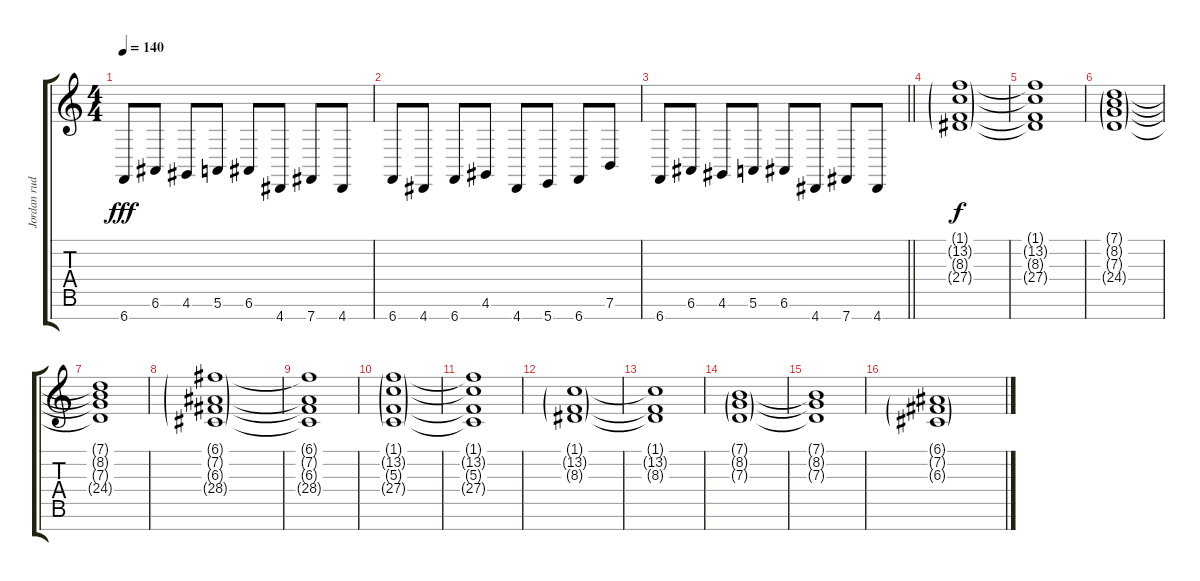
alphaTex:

\track ("Jordan rudess" "Jordan rud") {instrument stringensemble1}
\staff {score tabs}
\tuning (E4 B3 G3 D3 A2 E2 B1) {hide}
\ts (4 4)
\tempo 140
\clef g2
\ks c
6.7.8{dy fff} 6.6.8 4.6.8 5.6.8 6.6.8 4.7.8 7.7.8 4.7.8 |
6.7.8 4.7.8 6.7.8 4.6.8 4.7.8 5.7.8 6.7.8 7.6.8 |
\barLineRight lightlight
6.7.8 6.6.8 4.6.8 5.6.8 6.6.8 4.7.8 7.7.8 4.7.8 |
(1.1{g} 13.2{g} 8.3{g} 27.4{g}).1{dy f volume 10 instrument stringensemble1} |
(1.1{t} 13.2{t} 8.3{t} 27.4{t}).1 |
(7.1{g} 8.2{g} 7.3{g} 24.4{g}).1 |
(7.1{t} 8.2{t} 7.3{t} 24.4{t}).1 |
(6.1{g} 7.2{g} 6.3{g} 28.4{g}).1 |
(6.1{t} 7.2{t} 6.3{t} 28.4{t}).1 |
(1.1{g} 13.2{g} 5.3{g} 27.4{g}).1 |
(1.1{t} 13.2{t} 5.3{t} 27.4{t}).1 |
(1.1{g} 13.2{g} 8.3{g}).1{volume 10 instrument stringensemble1} |
(1.1{t} 13.2{t} 8.3{t}).1 |
(7.1{g} 8.2{g} 7.3{g}).1 |
(7.1{t} 8.2{t} 7.3{t}).1 |
(6.1{g} 7.2{g} 6.3{g}).1
